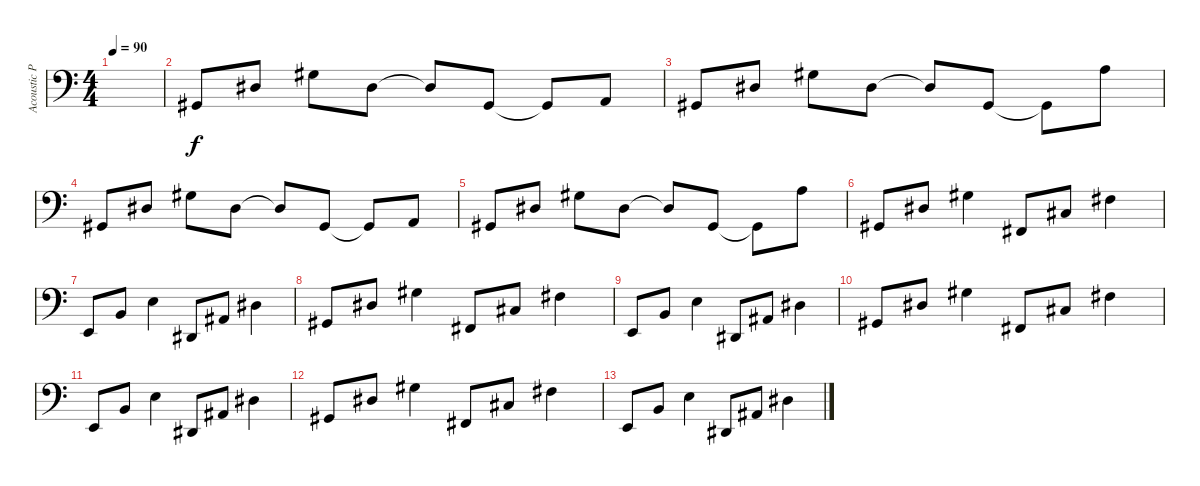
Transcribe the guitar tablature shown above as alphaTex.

\track ("Acoustic Piano (Staff 2)" "Acoustic P") {instrument acousticgrandpiano}
\staff {score}
\tuning (E4 B3 G3 D3 A2 E2 B1) {hide}
\ts (4 4)
\tempo 90
\clef f4
\ks c
|
4.6.8 1.4.8 1.3.8 1.4.8 1.4{t}.8 4.6.8 4.6{t}.8 0.5.8 |
4.6.8 1.4.8 1.3.8 1.4.8 1.4{t}.8 4.6.8 4.6{t}.8 2.3.8 |
4.6.8 1.4.8 1.3.8 1.4.8 1.4{t}.8 4.6.8 4.6{t}.8 0.5.8 |
4.6.8 1.4.8 1.3.8 1.4.8 1.4{t}.8 4.6.8 4.6{t}.8 2.3.8 |
4.6.8 1.4.8 1.3.4 2.6.8 4.5.8 4.4.4 |
0.6.8 2.5.8 2.4.4 4.7.8 1.5.8 1.4.4 |
4.6.8 1.4.8 1.3.4 2.6.8 4.5.8 4.4.4 |
0.6.8 2.5.8 2.4.4 4.7.8 1.5.8 1.4.4 |
4.6.8 1.4.8 1.3.4 2.6.8 4.5.8 4.4.4 |
0.6.8 2.5.8 2.4.4 4.7.8 1.5.8 1.4.4 |
4.6.8 1.4.8 1.3.4 2.6.8 4.5.8 4.4.4 |
0.6.8 2.5.8 2.4.4 4.7.8 1.5.8 1.4.4
